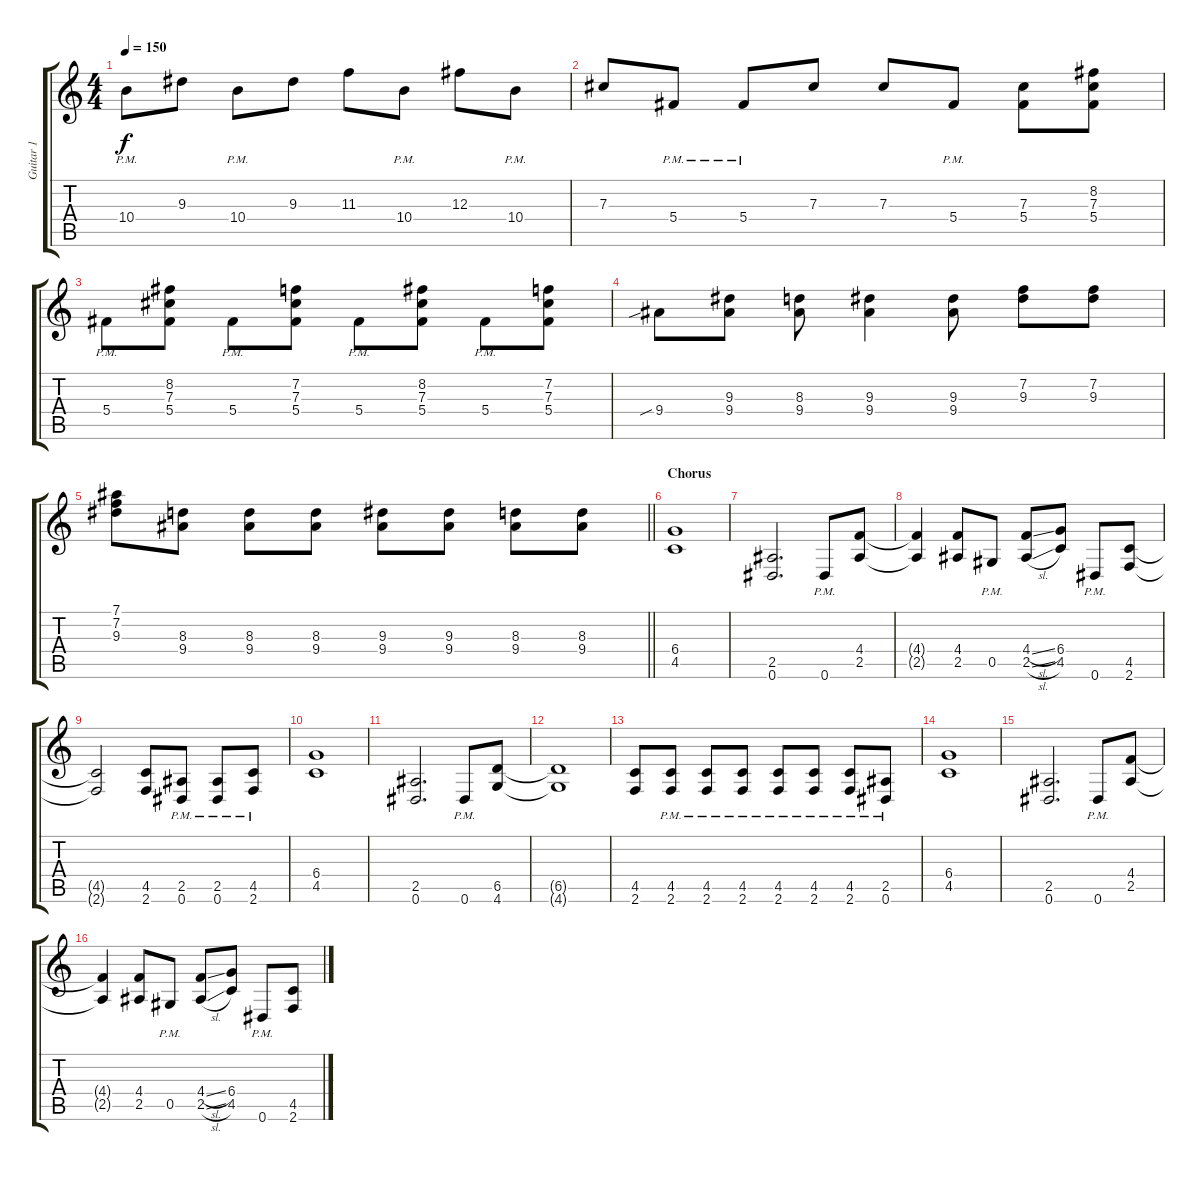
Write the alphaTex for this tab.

\track ("Guitar 1" "Guitar 1") {instrument distortionguitar}
\staff {score tabs}
\tuning (Eb4 Bb3 Gb3 Db3 Ab2 Eb2) {hide}
\ts (4 4)
\tempo 150
\clef g2
\ks c
10.4{pm}.8{dy f} 9.3.8 10.4{pm}.8 9.3.8 11.3.8 10.4{pm}.8 12.3.8 10.4{pm}.8 |
7.3.8 5.4{pm}.8 5.4{pm}.8 7.3.8 7.3.8 5.4{pm}.8 (7.3 5.4).8 (8.2 7.3 5.4).8 |
5.4{pm}.8 (8.2 7.3 5.4).8 5.4{pm}.8 (7.2 7.3 5.4).8 5.4{pm}.8 (8.2 7.3 5.4).8 5.4{pm}.8 (7.2 7.3 5.4).8 |
9.4{sib}.8 (9.3 9.4).8{volume 8} (8.3 9.4).8 (9.3 9.4).4 (9.3 9.4).8 (7.2 9.3).8 (7.2 9.3).8 |
\barLineRight lightlight
(7.1 7.2 9.3).8 (8.3 9.4).8 (8.3 9.4).8 (8.3 9.4).8 (9.3 9.4).8 (9.3 9.4).8 (8.3 9.4).8 (8.3 9.4).8 |
\section ("" "Chorus")
(6.4 4.5).1{volume 11} |
(2.5 0.6).2{d} 0.6{pm}.8 (4.4 2.5).8 |
(4.4{t} 2.5{t}).4 (4.4 2.5).8 0.5{pm}.8 (4.4{sl} 2.5{sl}).8 (6.4 4.5).8 0.6{pm}.8 (4.5 2.6).8 |
(4.5{t} 2.6{t}).2 (4.5 2.6).8 (2.5{pm} 0.6{pm}).8 (2.5{pm} 0.6{pm}).8 (4.5{pm} 2.6{pm}).8 |
(6.4 4.5).1 |
(2.5 0.6).2{d} 0.6{pm}.8 (6.5 4.6).8 |
(6.5{t} 4.6{t}).1 |
(4.5 2.6).8 (4.5{pm} 2.6{pm}).8 (4.5{pm} 2.6{pm}).8 (4.5{pm} 2.6{pm}).8 (4.5{pm} 2.6{pm}).8 (4.5{pm} 2.6{pm}).8 (4.5{pm} 2.6{pm}).8 (2.5{pm} 0.6{pm}).8 |
(6.4 4.5).1 |
(2.5 0.6).2{d} 0.6{pm}.8 (4.4 2.5).8 |
(4.4{t} 2.5{t}).4 (4.4 2.5).8 0.5{pm}.8 (4.4{sl} 2.5{sl}).8 (6.4 4.5).8 0.6{pm}.8 (4.5 2.6).8
